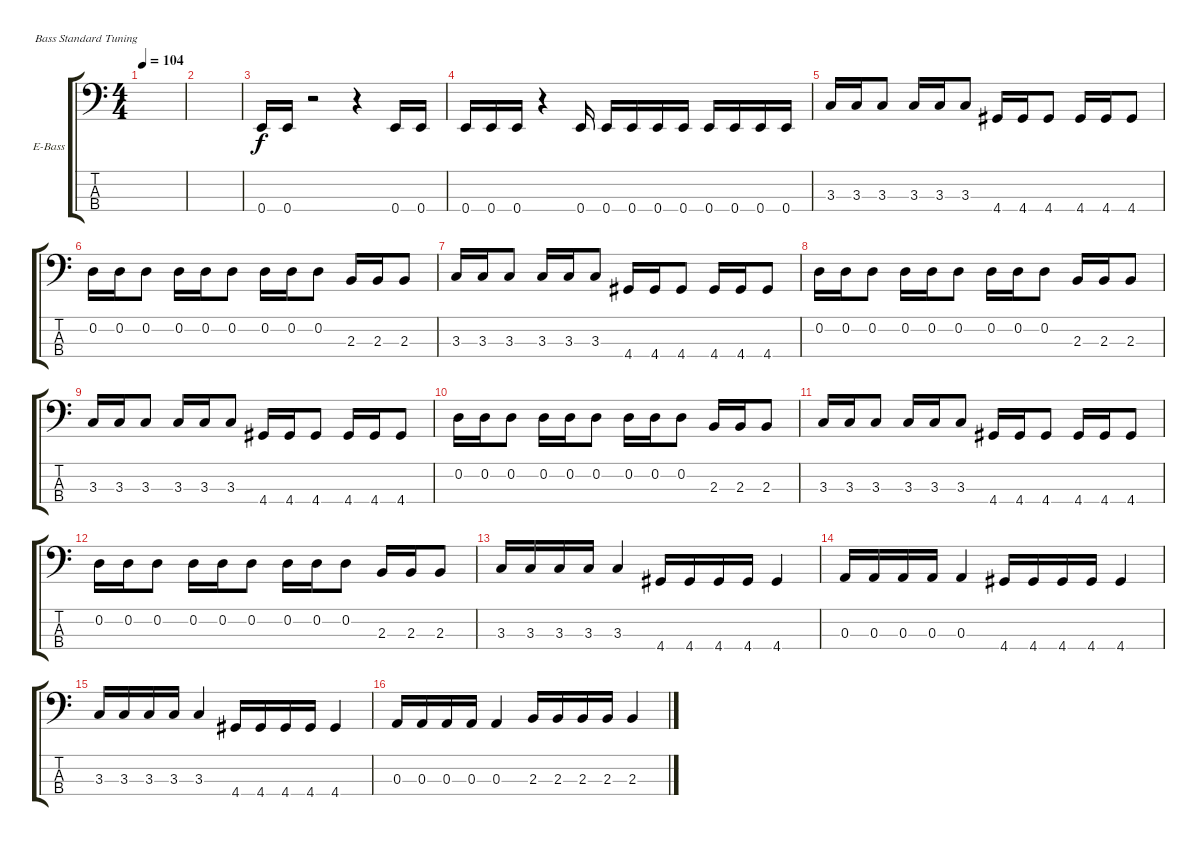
\bracketExtendMode groupsimilarinstruments
\firstSystemTrackNameOrientation horizontal
\otherSystemsTrackNameOrientation horizontal
\track ("Electric Bass" "E-Bass") {instrument electricbassfinger}
\staff {score tabs}
\tuning (G2 D2 A1 E1)
\ts (4 4)
\beaming (8 2 2 2 2)
\tempo 104
\clef f4
\scale
0.487395
\ks c
|
\scale
0.256303 |
\scale
0.256303 0.4.16 0.4.16 r.2 r.4 0.4.16 0.4.16 |
\scale
0.333333 0.4.16 0.4.16 0.4.16 r.4 0.4.16 0.4.16 0.4.16 0.4.16 0.4.16 0.4.16 0.4.16 0.4.16 0.4.16 |
\scale
0.333333 3.3.16{dy f} 3.3.16 3.3.8 3.3.16 3.3.16 3.3.8 4.4.16 4.4.16 4.4.8 4.4.16 4.4.16 4.4.8 |
\scale
0.333333 0.2.16 0.2.16 0.2.8 0.2.16 0.2.16 0.2.8 0.2.16 0.2.16 0.2.8 2.3.16 2.3.16 2.3.8 |
\scale
0.333333 3.3.16 3.3.16 3.3.8 3.3.16 3.3.16 3.3.8 4.4.16 4.4.16 4.4.8 4.4.16 4.4.16 4.4.8 |
\scale
0.333333 0.2.16 0.2.16 0.2.8 0.2.16 0.2.16 0.2.8 0.2.16 0.2.16 0.2.8 2.3.16 2.3.16 2.3.8 |
\scale
0.333333 3.3.16 3.3.16 3.3.8 3.3.16 3.3.16 3.3.8 4.4.16 4.4.16 4.4.8 4.4.16 4.4.16 4.4.8 |
\scale
0.333333 0.2.16 0.2.16 0.2.8 0.2.16 0.2.16 0.2.8 0.2.16 0.2.16 0.2.8 2.3.16 2.3.16 2.3.8 |
\scale
0.333333 3.3.16 3.3.16 3.3.8 3.3.16 3.3.16 3.3.8 4.4.16 4.4.16 4.4.8 4.4.16 4.4.16 4.4.8 |
\scale
0.333333 0.2.16 0.2.16 0.2.8 0.2.16 0.2.16 0.2.8 0.2.16 0.2.16 0.2.8 2.3.16 2.3.16 2.3.8 |
\scale
0.333333 3.3.16 3.3.16 3.3.16 3.3.16 3.3.4 4.4.16 4.4.16 4.4.16 4.4.16 4.4.4 |
\scale
0.333333 0.3.16 0.3.16 0.3.16 0.3.16 0.3.4 4.4.16 4.4.16 4.4.16 4.4.16 4.4.4 |
\scale
0.333333 3.3.16 3.3.16 3.3.16 3.3.16 3.3.4 4.4.16 4.4.16 4.4.16 4.4.16 4.4.4 |
\scale
0.333333 0.3.16 0.3.16 0.3.16 0.3.16 0.3.4 2.3.16 2.3.16 2.3.16 2.3.16 2.3.4
